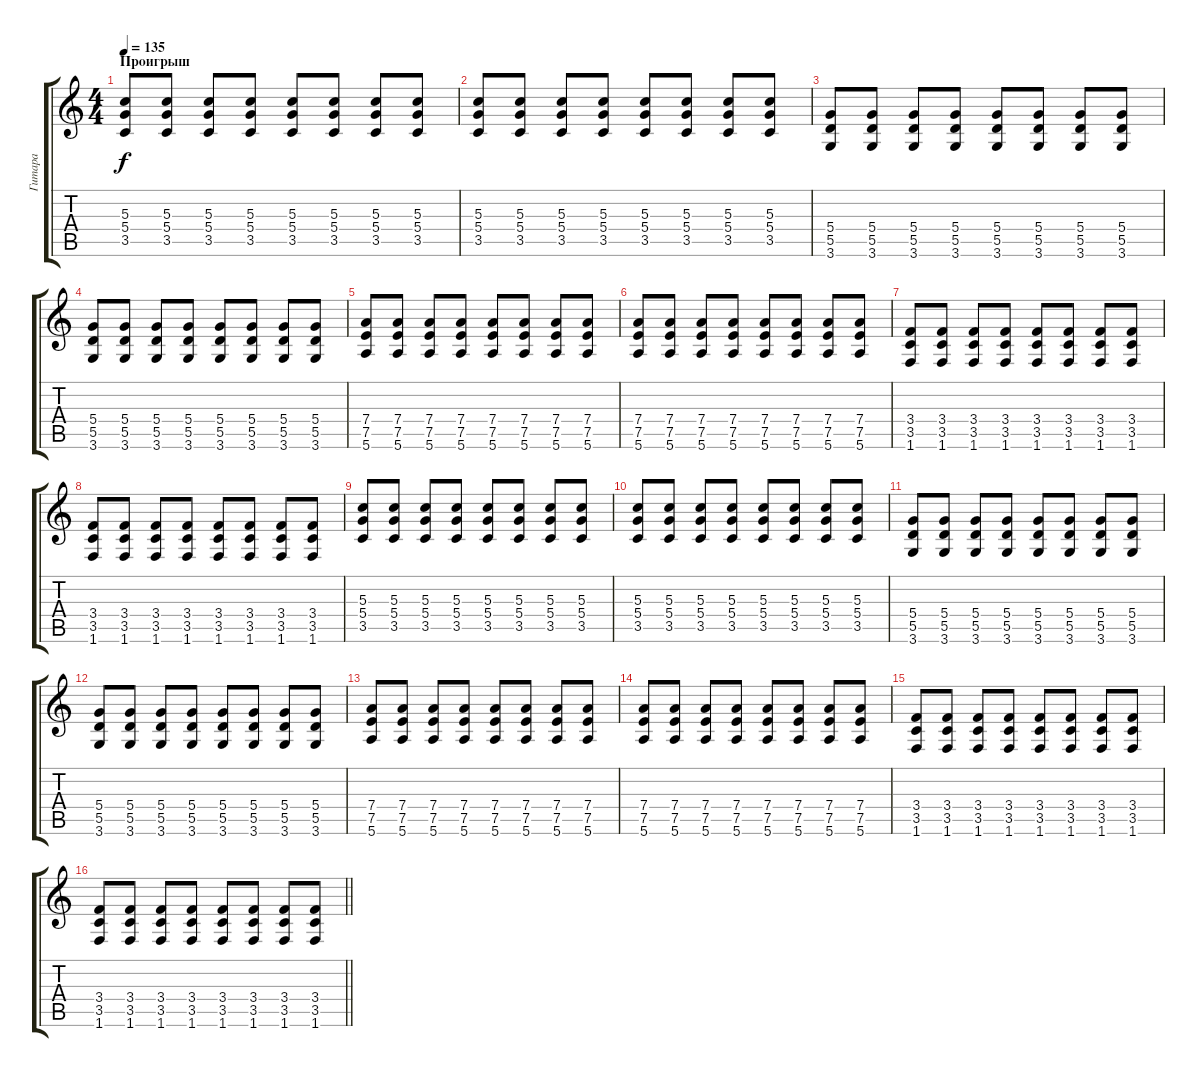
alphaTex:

\track ("Гитара" "Гитара") {instrument electricguitarjazz}
\staff {score tabs}
\tuning (E4 B3 G3 D3 A2 E2) {hide}
\ts (4 4)
\section ("" "Проигрыш")
\tempo 135
\clef g2
\ks c
(5.3 5.4 3.5).8{dy f instrument distortionguitar} (5.3 5.4 3.5).8 (5.3 5.4 3.5).8 (5.3 5.4 3.5).8 (5.3 5.4 3.5).8 (5.3 5.4 3.5).8 (5.3 5.4 3.5).8 (5.3 5.4 3.5).8 |
(5.3 5.4 3.5).8 (5.3 5.4 3.5).8 (5.3 5.4 3.5).8 (5.3 5.4 3.5).8 (5.3 5.4 3.5).8 (5.3 5.4 3.5).8 (5.3 5.4 3.5).8 (5.3 5.4 3.5).8 |
(5.4 5.5 3.6).8 (5.4 5.5 3.6).8 (5.4 5.5 3.6).8 (5.4 5.5 3.6).8 (5.4 5.5 3.6).8 (5.4 5.5 3.6).8 (5.4 5.5 3.6).8 (5.4 5.5 3.6).8 |
(5.4 5.5 3.6).8 (5.4 5.5 3.6).8 (5.4 5.5 3.6).8 (5.4 5.5 3.6).8 (5.4 5.5 3.6).8 (5.4 5.5 3.6).8 (5.4 5.5 3.6).8 (5.4 5.5 3.6).8 |
(7.4 7.5 5.6).8 (7.4 7.5 5.6).8 (7.4 7.5 5.6).8 (7.4 7.5 5.6).8 (7.4 7.5 5.6).8 (7.4 7.5 5.6).8 (7.4 7.5 5.6).8 (7.4 7.5 5.6).8 |
(7.4 7.5 5.6).8 (7.4 7.5 5.6).8 (7.4 7.5 5.6).8 (7.4 7.5 5.6).8 (7.4 7.5 5.6).8 (7.4 7.5 5.6).8 (7.4 7.5 5.6).8 (7.4 7.5 5.6).8 |
(3.4 3.5 1.6).8 (3.4 3.5 1.6).8 (3.4 3.5 1.6).8 (3.4 3.5 1.6).8 (3.4 3.5 1.6).8 (3.4 3.5 1.6).8 (3.4 3.5 1.6).8 (3.4 3.5 1.6).8 |
(3.4 3.5 1.6).8 (3.4 3.5 1.6).8 (3.4 3.5 1.6).8 (3.4 3.5 1.6).8 (3.4 3.5 1.6).8 (3.4 3.5 1.6).8 (3.4 3.5 1.6).8 (3.4 3.5 1.6).8 |
(5.3 5.4 3.5).8 (5.3 5.4 3.5).8 (5.3 5.4 3.5).8 (5.3 5.4 3.5).8 (5.3 5.4 3.5).8 (5.3 5.4 3.5).8 (5.3 5.4 3.5).8 (5.3 5.4 3.5).8 |
(5.3 5.4 3.5).8 (5.3 5.4 3.5).8 (5.3 5.4 3.5).8 (5.3 5.4 3.5).8 (5.3 5.4 3.5).8 (5.3 5.4 3.5).8 (5.3 5.4 3.5).8 (5.3 5.4 3.5).8 |
(5.4 5.5 3.6).8 (5.4 5.5 3.6).8 (5.4 5.5 3.6).8 (5.4 5.5 3.6).8 (5.4 5.5 3.6).8 (5.4 5.5 3.6).8 (5.4 5.5 3.6).8 (5.4 5.5 3.6).8 |
(5.4 5.5 3.6).8 (5.4 5.5 3.6).8 (5.4 5.5 3.6).8 (5.4 5.5 3.6).8 (5.4 5.5 3.6).8 (5.4 5.5 3.6).8 (5.4 5.5 3.6).8 (5.4 5.5 3.6).8 |
(7.4 7.5 5.6).8 (7.4 7.5 5.6).8 (7.4 7.5 5.6).8 (7.4 7.5 5.6).8 (7.4 7.5 5.6).8 (7.4 7.5 5.6).8 (7.4 7.5 5.6).8 (7.4 7.5 5.6).8 |
(7.4 7.5 5.6).8 (7.4 7.5 5.6).8 (7.4 7.5 5.6).8 (7.4 7.5 5.6).8 (7.4 7.5 5.6).8 (7.4 7.5 5.6).8 (7.4 7.5 5.6).8 (7.4 7.5 5.6).8 |
(3.4 3.5 1.6).8 (3.4 3.5 1.6).8 (3.4 3.5 1.6).8 (3.4 3.5 1.6).8 (3.4 3.5 1.6).8 (3.4 3.5 1.6).8 (3.4 3.5 1.6).8 (3.4 3.5 1.6).8 |
\barLineRight lightlight
(3.4 3.5 1.6).8 (3.4 3.5 1.6).8 (3.4 3.5 1.6).8 (3.4 3.5 1.6).8 (3.4 3.5 1.6).8 (3.4 3.5 1.6).8 (3.4 3.5 1.6).8 (3.4 3.5 1.6).8
